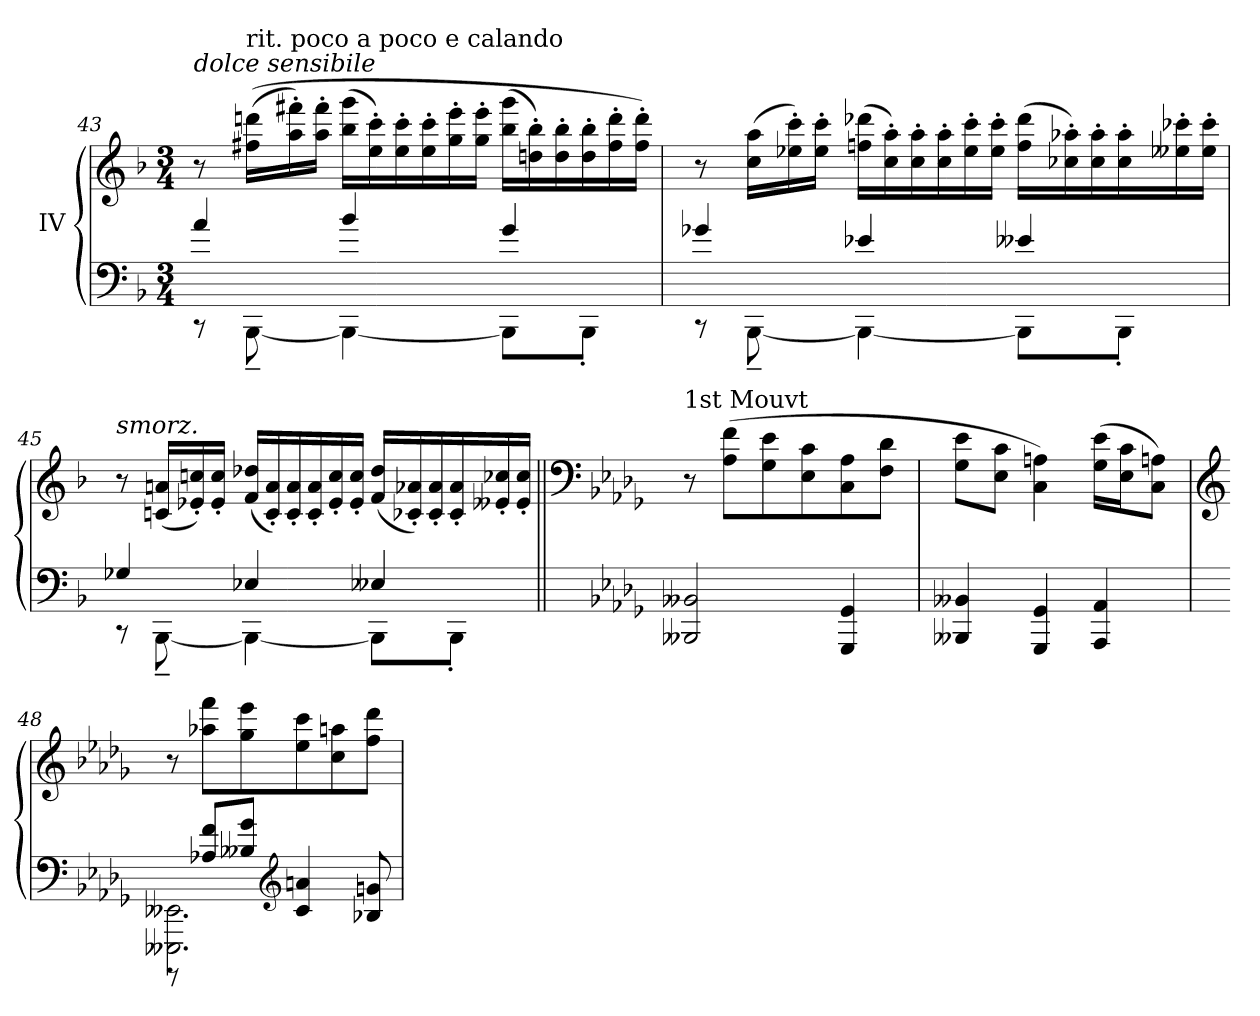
**kern	**kern	**dynam
*part1	*part1	*part1
*staff2	*staff1	*staff1/2
*I"IV	*	*
!!LO:PB:g=z
*clefF4	*clefG2	*
*k[b-]	*k[b-]	*
*M3/4	*M3/4	*
=43	=43	=43
*^	*	*
!	!	!LO:TX:i:t=dolce sensibile	!
4a/	8r	8r	.
*	*	*Xtuplet	*
!	!	!LO:TX:t=rit. poco a poco e calando	!
.	[8BBB-~\	(>(>24ff#X\ 24dddn\LL	.
.	.	24aa\' 24fff#X\')	.
.	.	24aa\' 24fff#\'JJ	.
4b-/	4BBB-\_	(>24bb-\ 24ggg\LL	.
.	.	24ee\' 24ccc\')	.
.	.	24ee\' 24ccc\'	.
.	.	24ee\' 24ccc\'	.
.	.	24gg\' 24eee\'	.
.	.	24gg\' 24eee\'JJ	.
4g/	8BBB-\L]	(>24bb-\ 24ggg\LL	.
.	.	24ddn\' 24bb-\')	.
.	.	24dd\' 24bb-\'	.
.	8BBB-'\J	24dd\' 24bb-\'	.
.	.	24ff#\' 24ddd\'	.
.	.	24ff#\' 24ddd\'JJ)	.
=44	=44	=44	=44
4g-X/	8r	8r	.
.	[8BBB-~\	(>24cc\ 24aa\LL	.
.	.	24ee-X\' 24ccc\')	.
.	.	24ee-\' 24ccc\'JJ	.
4e-X/	4BBB-\_	(>24ffn\ 24ddd-X\LL	.
.	.	24cc\' 24aa\')	.
.	.	24cc\' 24aa\'	.
.	.	24cc\' 24aa\'	.
.	.	24ee-\' 24ccc\'	.
.	.	24ee-\' 24ccc\'JJ	.
4e--X/	8BBB-\L]	(>24ff\ 24ddd-\LL	.
.	.	24cc-X\' 24aa-X\')	.
.	.	24cc-\' 24aa-\'	.
.	8BBB-'\J	24cc-\' 24aa-\'	.
.	.	24ee--X\' 24ccc-X\'	.
.	.	24ee--\' 24ccc-\'JJ	.
!!LO:LB:g=z
=45	=45	=45	=45
!	!	!LO:TX:i:t=smorz.	!
4G-X/	8r	8r	.
.	[8BBB-~\	(<24cn/ 24an/LL	.
.	.	24e-X/' 24ccn/')	.
.	.	24e-/' 24cc/'JJ	.
4E-X/	4BBB-\_	(<24f/ 24dd-X/LL	.
.	.	24c/' 24a/')	.
.	.	24c/' 24a/'	.
.	.	24c/' 24a/'	.
.	.	24e-/' 24cc/'	.
.	.	24e-/' 24cc/'JJ	.
4E--X/	8BBB-\L]	(<24f/ 24dd-/LL	.
.	.	24c-X/'< 24a-X/'<)	.
.	.	24c-/'< 24a-/'<	.
.	8BBB-'\J	24c-/'< 24a-/'<	.
.	.	24e--X/'< 24cc-X/'<	.
.	.	24e--/'< 24cc-/'<JJ	.
*v	*v	*	*
=46||	=46||	=46||
*	*clefF4	*
*k[b-e-a-d-g-]	*k[b-e-a-d-g-]	*
!	!LO:TX:t=1st Mouvt	!
2BBB--X/ 2BB--X/	8r	.
!	!	!LO:DY:b
!	!	!LO:DY:n=1:b
.	(>8A-\ 8f\L	p other-dynamics
.	8G-\ 8e-\	.
.	8E-\ 8c\	.
4GGG-/ 4GG-/	8C\ 8A-\	.
.	8F\ 8d-\J	.
!!LO:LB:g=z
=47	=47	=47
4BBB--X/ 4BB--X/	8G-\ 8e-\L	.
.	8E-\ 8c\J	.
4GGG-/ 4GG-/	4C\ 4An\)	.
4AAA-i/ 4AA-i/	(>16G-\ 16e-\LL	.
.	16E-\ 16c\J	.
.	8C\ 8Ani\J)	.
=48	=48	=48
*	*clefG2	*
*^	*	*
2.EEE--X\ 2.EE--X\	8r	8r	.
.	8A-X/ 8f/L	8aa-X\ 8fff\L	.
.	8B--X/ 8g-/J	8gg-\ 8eee-i\	.
*clefG2	*	*	*
.	4c/ 4an/	8ee-i\ 8ccc\	.
.	.	8cc\ 8aan\	.
.	8B-X/ 8gn/	8ff\ 8ddd-\J	.
*v	*v	*	*
=	=	=
*-	*-	*-
